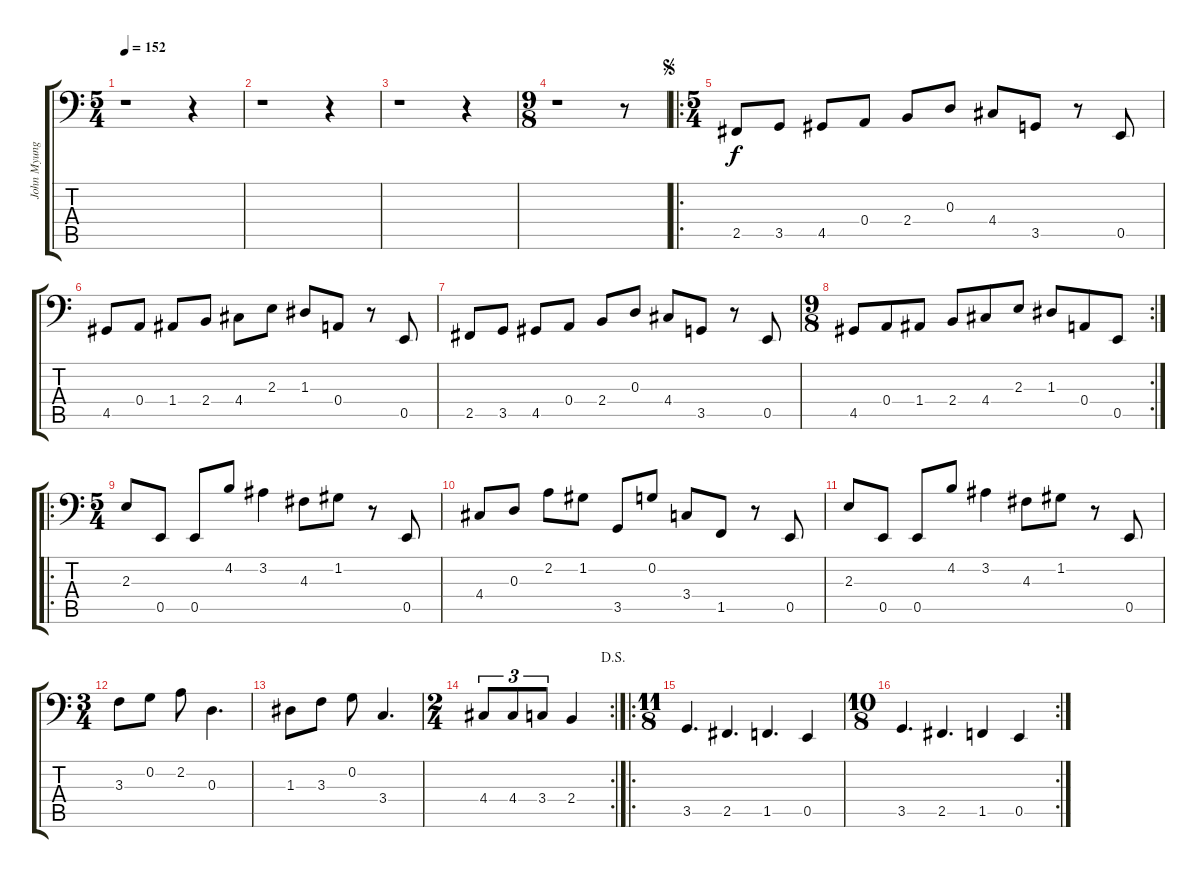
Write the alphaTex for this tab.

\track ("John Myung (Bass)" "John Myung") {instrument electricbassfinger}
\staff {score tabs}
\tuning (C3 G2 D2 A1 E1 B0) {hide}
\ts (5 4)
\tempo 152
\clef f4
\ks c
r.1{dy f instrument electricbassfinger} r.4 |
r.1 r.4 |
r.1 r.4 |
\ts (9 8)
r.1 r.8 |
\ro
\ts (5 4)
\jump segno
2.5.8 3.5.8 4.5.8 0.4.8 2.4.8 0.3.8 4.4.8 3.5.8 r.8 0.5.8 |
4.5.8 0.4.8 1.4.8 2.4.8 4.4.8 2.3.8 1.3.8 0.4.8 r.8 0.5.8 |
2.5.8 3.5.8 4.5.8 0.4.8 2.4.8 0.3.8 4.4.8 3.5.8 r.8 0.5.8 |
\rc 2
\ts (9 8)
4.5.8 0.4.8 1.4.8 2.4.8 4.4.8 2.3.8 1.3.8 0.4.8 0.5.8 |
\ro
\ts (5 4)
2.3.8 0.5.8 0.5.8 4.2.8 3.2.4 4.3.8 1.2.8 r.8 0.5.8 |
4.4.8 0.3.8 2.2.8 1.2.8 3.5.8 0.2.8 3.4.8 1.5.8 r.8 0.5.8 |
2.3.8 0.5.8 0.5.8 4.2.8 3.2.4 4.3.8 1.2.8 r.8 0.5.8 |
\ts (3 4)
3.3.8 0.2.8 2.2.8 0.3.4{d} |
1.3.8 3.3.8 0.2.8 3.4.4{d} |
\rc 2
\ts (2 4)
\jump dalsegno
4.4.8{tu (3 2)} 4.4.8{tu (3 2)} 3.4.8{tu (3 2)} 2.4.4 |
\ro
\ts (11 8)
3.5.4{d} 2.5.4{d} 1.5.4{d} 0.5.4 |
\rc 2
\ts (10 8)
3.5.4{d} 2.5.4{d} 1.5.4 0.5.4
